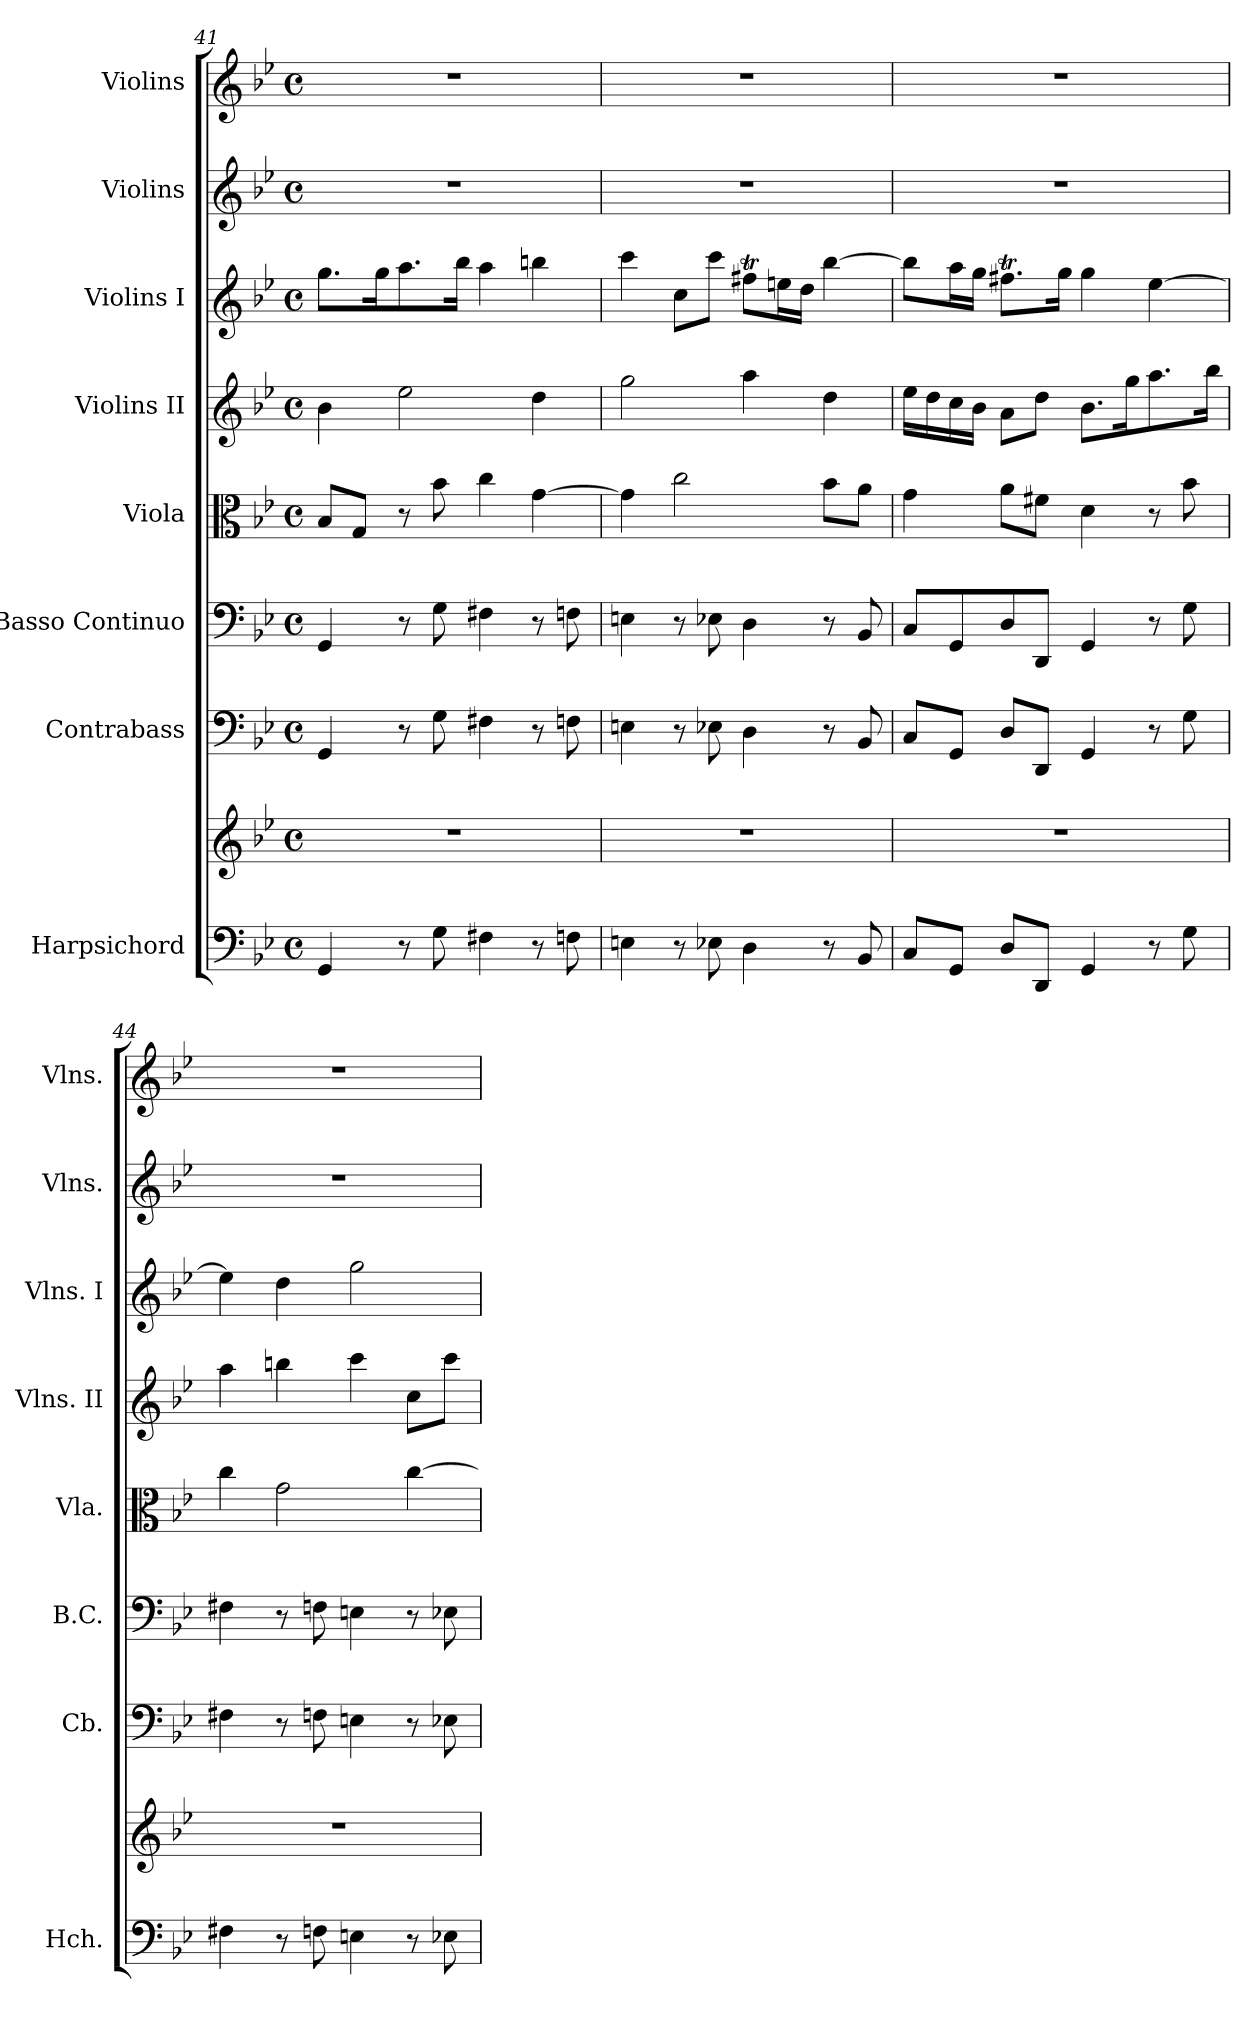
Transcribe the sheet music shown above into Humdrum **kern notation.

**kern	**kern	**kern	**kern	**kern	**kern	**kern	**kern	**kern
*part8	*part8	*part7	*part6	*part5	*part4	*part3	*part2	*part1
*staff9	*staff8	*staff7	*staff6	*staff5	*staff4	*staff3	*staff2	*staff1
*I"Harpsichord	*	*I"Contrabass	*I"Basso Continuo	*I"Viola	*I"Violins II	*I"Violins I	*I"Violins	*I"Violins
*I'Hch.	*	*I'Cb.	*I'B.C.	*I'Vla.	*I'Vlns. II	*I'Vlns. I	*I'Vlns.	*I'Vlns.
!!LO:PB:g=z
*clefF4	*clefG2	*clefF4	*clefF4	*clefC3	*clefG2	*clefG2	*clefG2	*clefG2
*	*	*ITrd7c12	*	*	*	*	*	*
*k[b-e-]	*k[b-e-]	*k[b-e-]	*k[b-e-]	*k[b-e-]	*k[b-e-]	*k[b-e-]	*k[b-e-]	*k[b-e-]
*M4/4	*M4/4	*M4/4	*M4/4	*M4/4	*M4/4	*M4/4	*M4/4	*M4/4
*met(c)	*met(c)	*met(c)	*met(c)	*met(c)	*met(c)	*met(c)	*met(c)	*met(c)
=41	=41	=41	=41	=41	=41	=41	=41	=41
4GG/	1r	4GGG/	4GG/	8B-/L	4b-\	8.gg\L	1r	1r
.	.	.	.	8G/J	.	.	.	.
.	.	.	.	.	.	16gg\K	.	.
8r	.	8r	8r	8r	2ee-\	8.aa\	.	.
8G\	.	8GG\	8G\	8b-\	.	.	.	.
.	.	.	.	.	.	16bb-\Jk	.	.
4F#X\	.	4FF#X\	4F#X\	4cc\	.	4aa\	.	.
8r	.	8r	8r	[4g\	4dd\	4bbn\	.	.
8Fn\	.	8FFn\	8Fn\	.	.	.	.	.
=42	=42	=42	=42	=42	=42	=42	=42	=42
4En\	1r	4EEn\	4En\	4g\]	2gg\	4ccc\	1r	1r
8r	.	8r	8r	2cc\	.	8cc\L	.	.
8E-X\	.	8EE-X\	8E-X\	.	.	8ccc\J	.	.
4D\	.	4DD\	4D\	.	4aa\	8ff#Xt\L	.	.
.	.	.	.	.	.	16een\L	.	.
.	.	.	.	.	.	16dd\JJ	.	.
8r	.	8r	8r	8b-\L	4dd\	[4bb-\	.	.
8BB-/	.	8BBB-/	8BB-/	8a\J	.	.	.	.
=43	=43	=43	=43	=43	=43	=43	=43	=43
8C/L	1r	8CC/L	8C/L	4g\	16ee-\LL	8bb-\L]	1r	1r
.	.	.	.	.	16dd\	.	.	.
8GG/J	.	8GGG/J	8GG/	.	16cc\	16aa\L	.	.
.	.	.	.	.	16b-\JJ	16gg\JJ	.	.
8D/L	.	8DD/L	8D/	8a\L	8a\L	8.ff#Xt\L	.	.
8DD/J	.	8DDD/J	8DD/J	8f#X\J	8dd\J	.	.	.
.	.	.	.	.	.	16gg\Jk	.	.
4GG/	.	4GGG/	4GG/	4d\	8.b-\L	4gg\	.	.
.	.	.	.	.	16gg\K	.	.	.
8r	.	8r	8r	8r	8.aa\	[4ee-\	.	.
8G\	.	8GG\	8G\	8b-\	.	.	.	.
.	.	.	.	.	16bb-\Jk	.	.	.
!!LO:LB:g=z
=44	=44	=44	=44	=44	=44	=44	=44	=44
4F#X\	1r	4FF#X\	4F#X\	4cc\	4aa\	4ee-\]	1r	1r
8r	.	8r	8r	2g\	4bbn\	4dd\	.	.
8Fn\	.	8FFn\	8Fn\	.	.	.	.	.
4En\	.	4EEn\	4En\	.	4ccc\	2gg\	.	.
8r	.	8r	8r	[4cc\	8cc\L	.	.	.
8E-X\	.	8EE-X\	8E-X\	.	8ccc\J	.	.	.
=	=	=	=	=	=	=	=	=
*-	*-	*-	*-	*-	*-	*-	*-	*-
